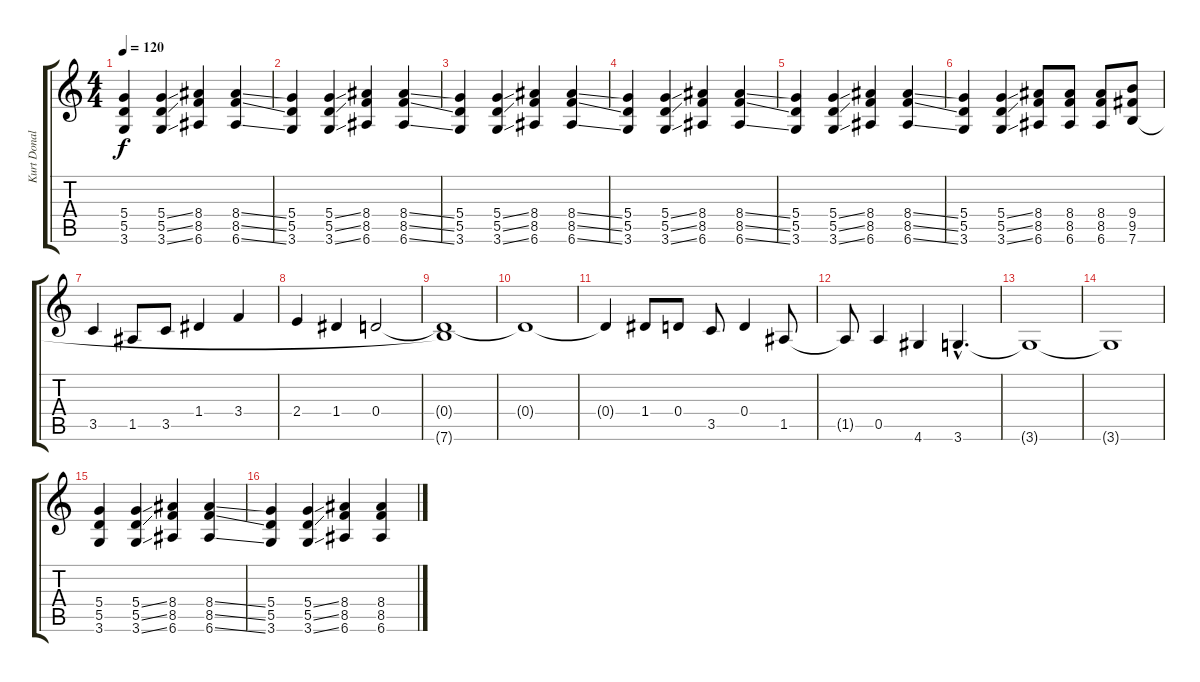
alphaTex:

\track ("Kurt Donald Cobain (Guitare)" "Kurt Donal") {instrument distortionguitar}
\staff {score tabs}
\tuning (E4 B3 G3 D3 A2 E2) {hide}
\ts (4 4)
\tempo 120
\clef g2
\ks c
(5.4 5.5 3.6).4{dy f} (5.4{ss} 5.5{ss} 3.6{ss}).4 (8.4 8.5 6.6).4 (8.4{ss} 8.5{ss} 6.6{ss}).4 |
(5.4 5.5 3.6).4 (5.4{ss} 5.5{ss} 3.6{ss}).4 (8.4 8.5 6.6).4 (8.4{ss} 8.5{ss} 6.6{ss}).4 |
(5.4 5.5 3.6).4 (5.4{ss} 5.5{ss} 3.6{ss}).4 (8.4 8.5 6.6).4 (8.4{ss} 8.5{ss} 6.6{ss}).4 |
(5.4 5.5 3.6).4 (5.4{ss} 5.5{ss} 3.6{ss}).4 (8.4 8.5 6.6).4 (8.4{ss} 8.5{ss} 6.6{ss}).4 |
(5.4 5.5 3.6).4 (5.4{ss} 5.5{ss} 3.6{ss}).4 (8.4 8.5 6.6).4 (8.4{ss} 8.5{ss} 6.6{ss}).4 |
(5.4 5.5 3.6).4 (5.4{ss} 5.5{ss} 3.6{ss}).4 (8.4 8.5 6.6).8 (8.4 8.5 6.6).8 (8.4 8.5 6.6).8 (9.4 9.5 7.6).8 |
3.5.4{volume 15} 1.5.8 3.5.8 1.4.4 3.4.4 |
2.4.4 1.4.4 0.4.2 |
(0.4{t} 7.6{t}).1 |
0.4{t}.1 |
0.4{t}.4 1.4.8 0.4.8 3.5.8 0.4.4 1.5.8 |
1.5{t}.8 0.5.4 4.6.4 3.6{hac}.4{d} |
3.6{t}.1 |
3.6{t}.1 |
(5.4 5.5 3.6).4{volume 12} (5.4{ss} 5.5{ss} 3.6{ss}).4 (8.4 8.5 6.6).4 (8.4{ss} 8.5{ss} 6.6{ss}).4 |
(5.4 5.5 3.6).4 (5.4{ss} 5.5{ss} 3.6{ss}).4 (8.4 8.5 6.6).4 (8.4{ss} 8.5{ss} 6.6{ss}).4
